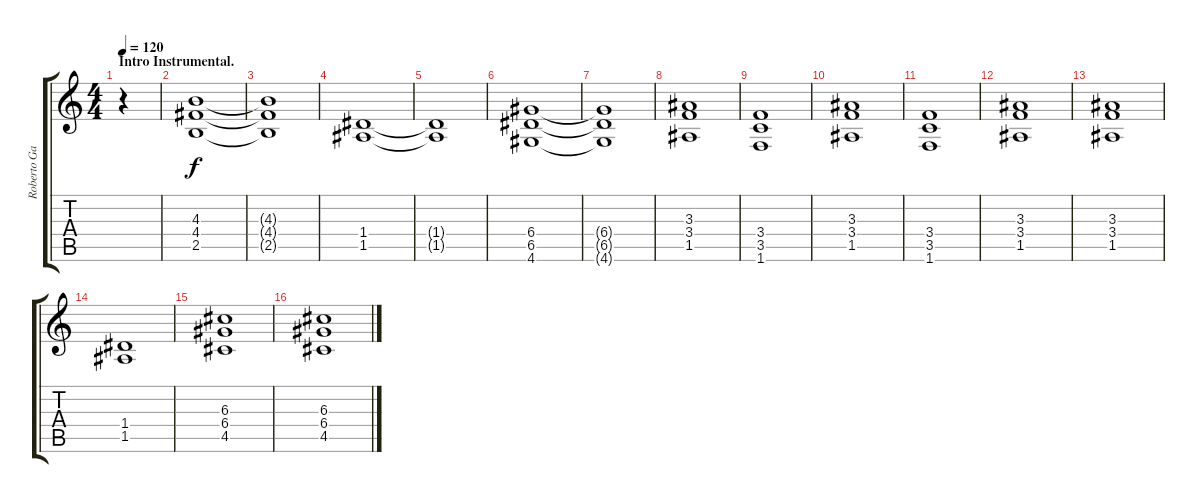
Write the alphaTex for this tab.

\track ("Roberto García (Guitarra Rítmico)" "Roberto Ga") {instrument distortionguitar}
\staff {score tabs}
\tuning (E4 B3 G3 D3 A2 E2) {hide}
\ts (4 4)
\section ("" "Intro Instrumental.")
\tempo 120
\clef g2
\ks c
r.4{dy f instrument distortionguitar} |
(4.3 4.4 2.5).1 |
(4.3{t} 4.4{t} 2.5{t}).1 |
(1.4 1.5).1 |
(1.4{t} 1.5{t}).1 |
(6.4 6.5 4.6).1 |
(6.4{t} 6.5{t} 4.6{t}).1 |
(3.3 3.4 1.5).1 |
(3.4 3.5 1.6).1 |
(3.3 3.4 1.5).1 |
(3.4 3.5 1.6).1 |
(3.3 3.4 1.5).1 |
(3.3 3.4 1.5).1 |
(1.4 1.5).1 |
(6.3 6.4 4.5).1 |
(6.3 6.4 4.5).1
